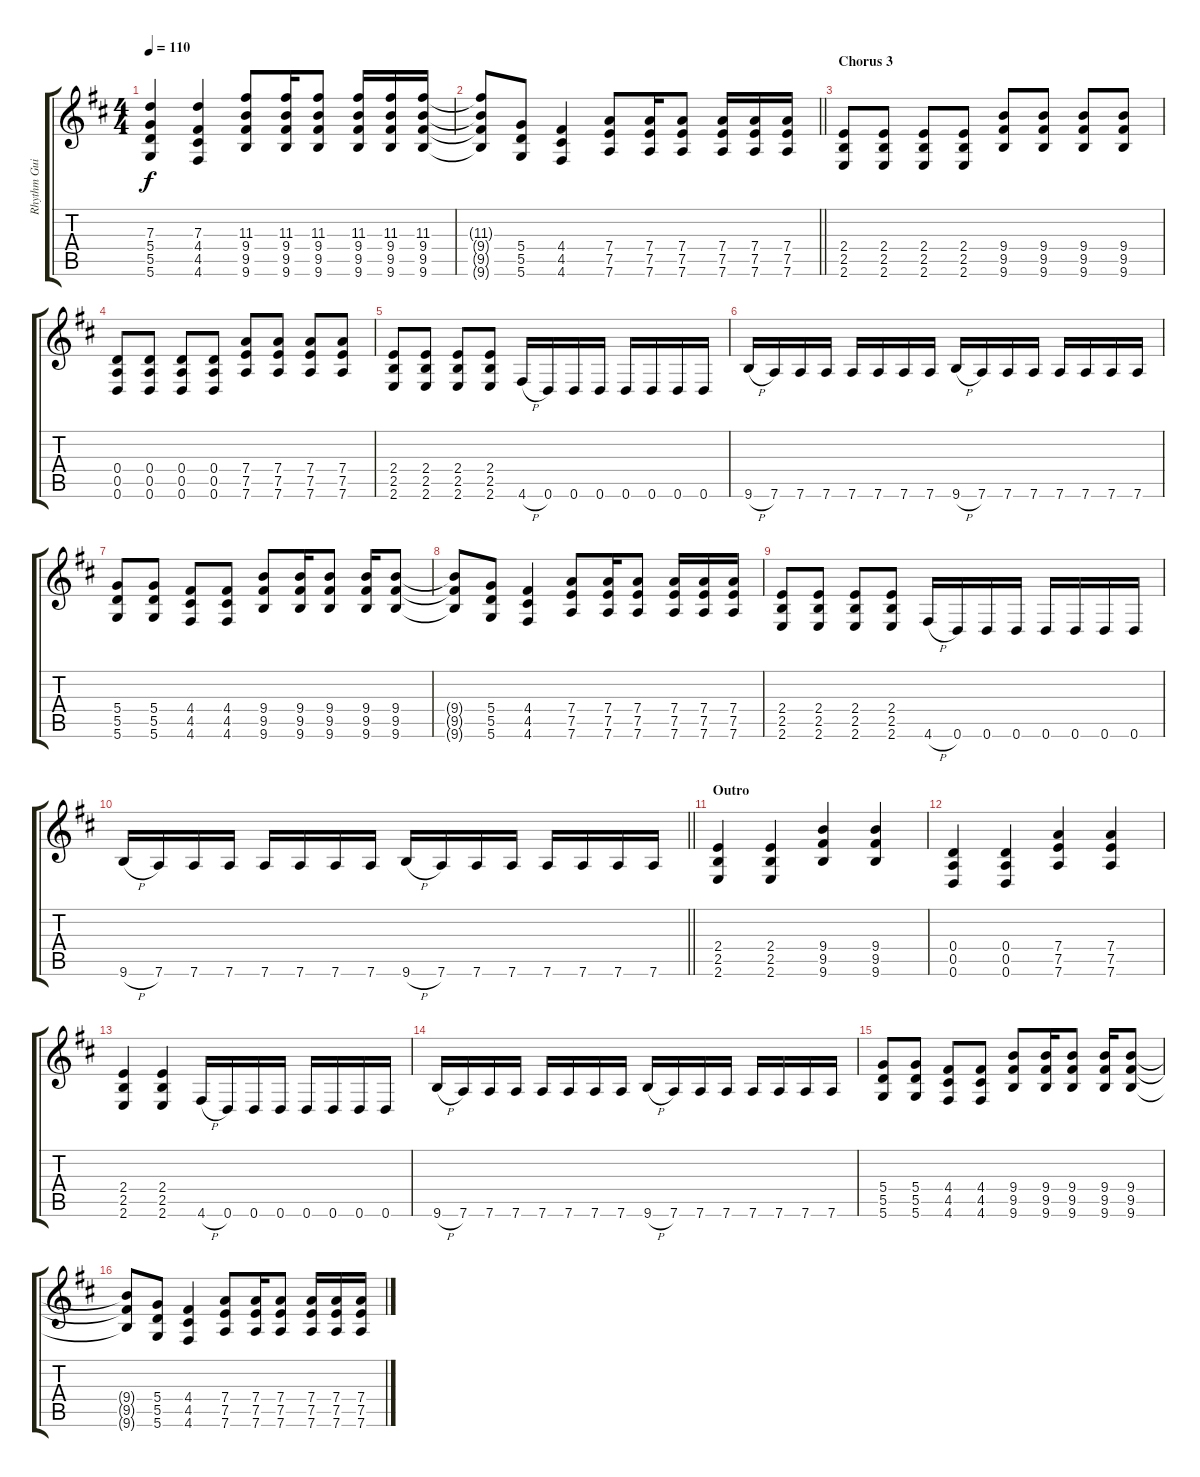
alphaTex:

\track ("Rhythm Guitar" "Rhythm Gui") {instrument electricguitarclean}
\staff {score tabs}
\tuning (E4 B3 G3 D3 A2 D2) {hide}
\ts (4 4)
\tempo 110
\clef g2
\ks d
(7.3 5.4 5.5 5.6).4{dy f} (7.3 4.4 4.5 4.6).4 (11.3 9.4 9.5 9.6).8 (11.3 9.4 9.5 9.6).16 (11.3 9.4 9.5 9.6).8 (11.3 9.4 9.5 9.6).16 (11.3 9.4 9.5 9.6).16 (11.3 9.4 9.5 9.6).16 |
\barLineRight lightlight
(11.3{t} 9.4{t} 9.5{t} 9.6{t}).8 (5.4 5.5 5.6).8{instrument distortionguitar} (4.4 4.5 4.6).4 (7.4 7.5 7.6).8 (7.4 7.5 7.6).16 (7.4 7.5 7.6).8 (7.4 7.5 7.6).16 (7.4 7.5 7.6).16 (7.4 7.5 7.6).16 |
\section ("" "Chorus 3")
(2.4 2.5 2.6).8 (2.4 2.5 2.6).8 (2.4 2.5 2.6).8 (2.4 2.5 2.6).8 (9.4 9.5 9.6).8 (9.4 9.5 9.6).8 (9.4 9.5 9.6).8 (9.4 9.5 9.6).8 |
(0.4 0.5 0.6).8 (0.4 0.5 0.6).8 (0.4 0.5 0.6).8 (0.4 0.5 0.6).8 (7.4 7.5 7.6).8 (7.4 7.5 7.6).8 (7.4 7.5 7.6).8 (7.4 7.5 7.6).8 |
(2.4 2.5 2.6).8 (2.4 2.5 2.6).8 (2.4 2.5 2.6).8 (2.4 2.5 2.6).8 4.6{h}.16 0.6.16 0.6.16 0.6.16 0.6.16 0.6.16 0.6.16 0.6.16 |
9.6{h}.16 7.6.16 7.6.16 7.6.16 7.6.16 7.6.16 7.6.16 7.6.16 9.6{h}.16 7.6.16 7.6.16 7.6.16 7.6.16 7.6.16 7.6.16 7.6.16 |
(5.4 5.5 5.6).8 (5.4 5.5 5.6).8 (4.4 4.5 4.6).8 (4.4 4.5 4.6).8 (9.4 9.5 9.6).8 (9.4 9.5 9.6).16 (9.4 9.5 9.6).8 (9.4 9.5 9.6).16 (9.4 9.5 9.6).8 |
(9.4{t} 9.5{t} 9.6{t}).8 (5.4 5.5 5.6).8 (4.4 4.5 4.6).4 (7.4 7.5 7.6).8 (7.4 7.5 7.6).16 (7.4 7.5 7.6).8 (7.4 7.5 7.6).16 (7.4 7.5 7.6).16 (7.4 7.5 7.6).16 |
(2.4 2.5 2.6).8 (2.4 2.5 2.6).8 (2.4 2.5 2.6).8 (2.4 2.5 2.6).8 4.6{h}.16 0.6.16 0.6.16 0.6.16 0.6.16 0.6.16 0.6.16 0.6.16 |
\barLineRight lightlight
9.6{h}.16 7.6.16 7.6.16 7.6.16 7.6.16 7.6.16 7.6.16 7.6.16 9.6{h}.16 7.6.16 7.6.16 7.6.16 7.6.16 7.6.16 7.6.16 7.6.16 |
\section ("" "Outro")
(2.4 2.5 2.6).4 (2.4 2.5 2.6).4 (9.4 9.5 9.6).4 (9.4 9.5 9.6).4 |
(0.4 0.5 0.6).4 (0.4 0.5 0.6).4 (7.4 7.5 7.6).4 (7.4 7.5 7.6).4 |
(2.4 2.5 2.6).4 (2.4 2.5 2.6).4 4.6{h}.16 0.6.16 0.6.16 0.6.16 0.6.16 0.6.16 0.6.16 0.6.16 |
9.6{h}.16 7.6.16 7.6.16 7.6.16 7.6.16 7.6.16 7.6.16 7.6.16 9.6{h}.16 7.6.16 7.6.16 7.6.16 7.6.16 7.6.16 7.6.16 7.6.16 |
(5.4 5.5 5.6).8 (5.4 5.5 5.6).8 (4.4 4.5 4.6).8 (4.4 4.5 4.6).8 (9.4 9.5 9.6).8 (9.4 9.5 9.6).16 (9.4 9.5 9.6).8 (9.4 9.5 9.6).16 (9.4 9.5 9.6).8 |
(9.4{t} 9.5{t} 9.6{t}).8 (5.4 5.5 5.6).8 (4.4 4.5 4.6).4 (7.4 7.5 7.6).8 (7.4 7.5 7.6).16 (7.4 7.5 7.6).8 (7.4 7.5 7.6).16 (7.4 7.5 7.6).16 (7.4 7.5 7.6).16
